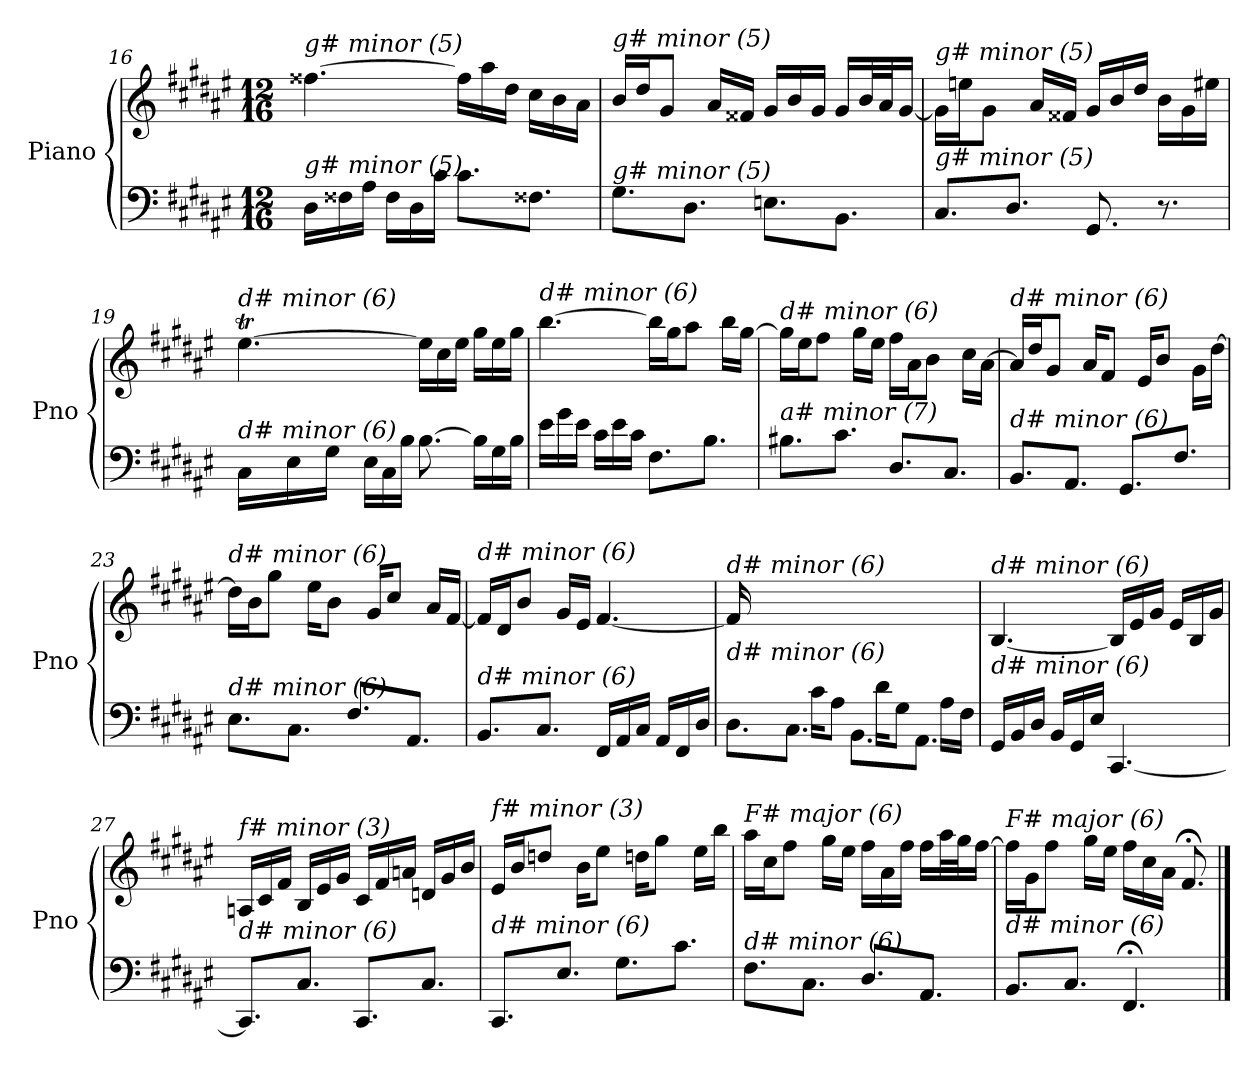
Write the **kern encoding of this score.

**kern	**kern
*part1	*part1
*staff2	*staff1
*I"Piano	*
*I'Pno	*
!!LO:LB:g=z
*clefF4	*clefG2
*k[f#c#g#d#a#e#]	*k[f#c#g#d#a#e#]
*F#:	*F#:
*M12/16	*M12/16
=16	=16
!	!LO:TX:i:t=g# minor (5)
!LO:TX:i:t=g# minor (5)	!
16D#\LL	[4.ff##X\
16F##X\	.
16A#\JJ	.
16F##\LL	.
16D#\	.
16c#\JJ	.
8.c#\L	16ff##\LL]
.	16aa#\
.	16dd#\JJ
8.F##X\J	16cc#\LL
.	16b\
.	16a#\JJ
=17	=17
!	!LO:TX:i:t=g# minor (5)
!LO:TX:i:t=g# minor (5)	!
8.G#\L	16b/LL
.	16dd#/J
.	8g#/J
8.D#\J	.
.	16a#/LL
.	16f##X/JJ
8.En\L	16g#/LL
.	16b/
.	16g#/JJ
8.BB\J	16g#/LL
.	32b/L
.	32a#/J
.	[16g#/JJ
=18	=18
!	!LO:TX:i:t=g# minor (5)
!LO:TX:i:t=g# minor (5)	!
8.C#/L	16g#\LL]
.	16een\J
.	8g#\J
8.D#/J	.
.	16a#/LL
.	16f##X/JJ
8.GG#/	16g#/LL
.	16b/
.	16dd#/JJ
8.r	16b\LL
.	16g#\
.	16ee#X\JJ
!!LO:LB:g=z
=19	=19
*^	*^
*	*	*	*Xtuplet
!	!	!LO:TX:i:t=d# minor (6)	!
!LO:TX:i:t=d# minor (6)	!	!	!
4.ryy	16C#\LL	[4.ee#t\	112%3ff#yy
.	.	.	112%3ee#yy
.	.	.	112%3ff#yy
.	16E#\	.	.
.	.	.	112%3ee#yy
.	.	.	112%3ff#yy
.	16G#\JJ	.	.
.	.	.	112%3ee#yy
.	.	.	14%3ee#yy
.	16E#\LL	.	.
.	16C#\	.	.
.	16B\JJ	.	.
4.ryy	[8.B\	16ee#\LL]	4.ryy
.	.	16cc#\	.
.	.	16ee#\JJ	.
.	16B\LL]	16gg#\LL	.
.	16G#\	16ee#\	.
.	16B\JJ	16gg#\JJ	.
*	*	*v	*v
=20	=20	=20
!	!	!LO:TX:i:t=d# minor (6)
!LO:TX:i:t=d# minor (6)	!	!
*v	*v	*
16e#\LL	[4.bb\
16g#\	.
16e#\JJ	.
16c#\LL	.
16e#\	.
16c#\JJ	.
8.F#\L	16bb\LL]
.	16gg#\J
.	8aa#\J
8.B\J	.
.	16bb\LL
.	[16gg#\JJ
=21	=21
!	!LO:TX:i:t=d# minor (6)
!LO:TX:i:t=a# minor (7)	!
8.B#X\L	16gg#\LL]
.	16ee#\J
.	8ff#\J
8.c#\J	.
.	16gg#\LL
.	16ee#\JJ
8.D#/L	16ff#\LL
.	16a#\J
.	8b\J
8.C#/J	.
.	16cc#\LL
.	[16a#\JJ
=22	=22
!	!LO:TX:i:t=d# minor (6)
!LO:TX:i:t=d# minor (6)	!
8.BB/L	16a#/LL]
.	16dd#/J
.	8g#/J
8.AA#/J	.
.	16a#/KL
.	8f#/J
8.GG#/L	.
.	16e#/KL
.	8b/J
8.F#/J	.
.	16g#\LL
.	[16dd#\JJ
!!LO:LB:g=z
=23	=23
!	!LO:TX:i:t=d# minor (6)
!LO:TX:i:t=d# minor (6)	!
8.E#\L	16dd#\LL]
.	16b\J
.	8gg#\J
8.C#\J	.
.	16ee#\KL
.	8b\J
8.F#/L	.
.	16g#/KL
.	8cc#/J
8.AA#/J	.
.	16a#/LL
.	[16f#/JJ
=24	=24
!	!LO:TX:i:t=d# minor (6)
!LO:TX:i:t=d# minor (6)	!
8.BB/L	16f#/LL]
.	16d#/J
.	8b/J
8.C#/J	.
.	16g#/LL
.	16e#/JJ
16FF#/LL	[4.f#/
16AA#/	.
16C#/JJ	.
16AA#/LL	.
16FF#/	.
16D#/JJ	.
=25	=25
*^	*
!	!	!LO:TX:i:t=d# minor (6)
!LO:TX:i:t=d# minor (6)	!	!
16ryy	8.D#\L	16f#/LL]
16A#/J	.	2ryy
8B/J	.	.
.	8.C#\J	.
16c#\KL	.	.
8A#\J	.	.
.	8.BB\L	.
16d#\KL	.	.
8G#\J	.	.
.	8.AA#\J	8.ryy
16A#\LL	.	.
16F#\JJ	.	.
*v	*v	*
=26	=26
!	!LO:TX:i:t=d# minor (6)
!LO:TX:i:t=d# minor (6)	!
16GG#/LL	[4.B/
16BB/	.
16D#/JJ	.
16BB/LL	.
16GG#/	.
16E#/JJ	.
[4.CC#/	16B/LL]
.	16e#/
.	16g#/JJ
.	16e#/LL
.	16B/
.	16g#/JJ
!!LO:LB:g=z
=27	=27
!	!LO:TX:i:t=f# minor (3)
!LO:TX:i:t=d# minor (6)	!
8.CC#/L]	16An/LL
.	16c#/
.	16f#/JJ
8.C#/J	16B/LL
.	16e#/
.	16g#/JJ
8.CC#/L	16c#/LL
.	16f#/
.	16an/JJ
8.C#/J	16dn/LL
.	16g#/
.	16b/JJ
=28	=28
!	!LO:TX:i:t=f# minor (3)
!LO:TX:i:t=d# minor (6)	!
8.CC#/L	16e#/LL
.	16b/J
.	8ddn/J
8.E#/J	.
.	16b\KL
.	8ee#\J
8.G#\L	.
.	16ddn\KL
.	8gg#\J
8.c#\J	.
.	16ee#\LL
.	16bb\JJ
=29	=29
!	!LO:TX:i:t=F# major (6)
!LO:TX:i:t=d# minor (6)	!
8.F#\L	16aa#\LL
.	16cc#\J
.	8ff#\J
8.C#\J	.
.	16gg#\LL
.	16ee#\JJ
8.D#/L	16ff#\LL
.	16a#\
.	16ff#\JJ
8.AA#/J	16ff#\LL
.	32aa#\L
.	32gg#\J
.	[16ff#\JJ
=30	=30
!	!LO:TX:i:t=F# major (6)
!LO:TX:i:t=d# minor (6)	!
8.BB/L	16ff#\LL]
.	16g#\J
.	8ff#\J
8.C#/J	.
.	16gg#\LL
.	16ee#\JJ
4.FF#;/	16ff#\LL
.	16cc#\
.	16a#\JJ
.	8.f#;</
==	==
*-	*-
